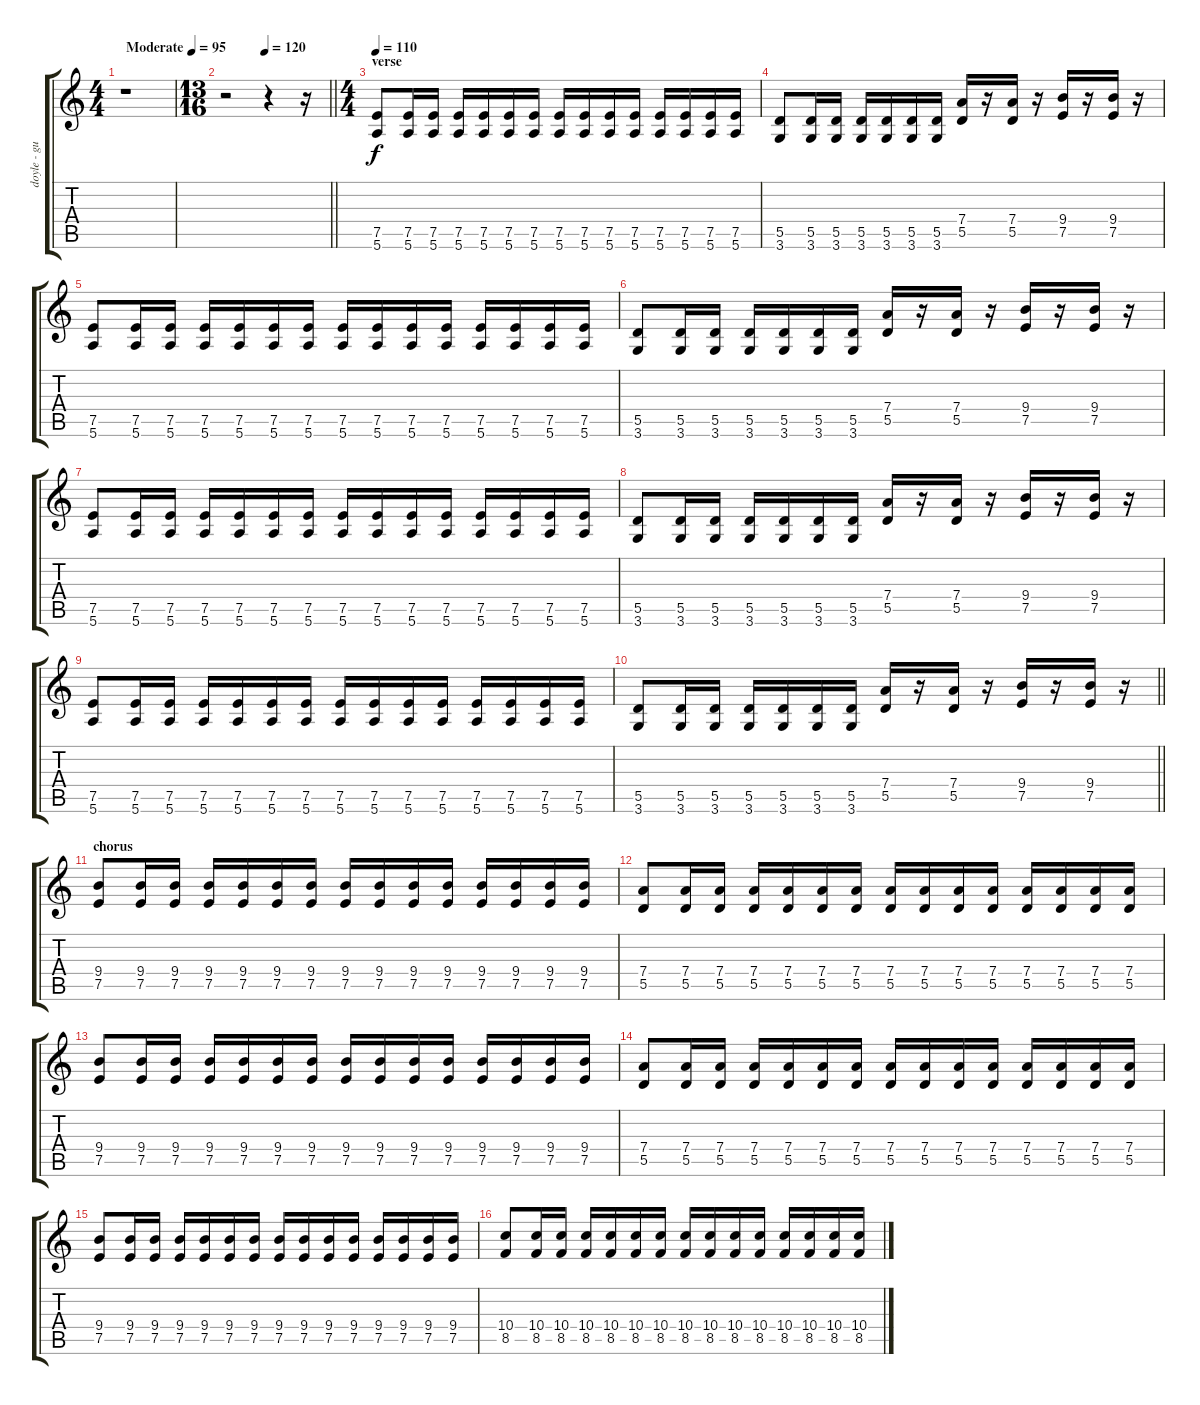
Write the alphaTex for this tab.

\track ("doyle - guitar" "doyle - gu") {instrument distortionguitar}
\staff {score tabs}
\tuning (E4 B3 G3 D3 A2 E2) {hide}
\ts (4 4)
\tempo (95 "Moderate")
\clef g2
\ks c
r.1{dy f instrument distortionguitar} |
\ts (13 16)
\tempo (120 0.38461538461538464)
\barLineRight lightlight
r.2 r.4 r.16 |
\ts (4 4)
\section ("" "verse")
\tempo 110
(7.5 5.6).8 (7.5 5.6).16 (7.5 5.6).16 (7.5 5.6).16 (7.5 5.6).16 (7.5 5.6).16 (7.5 5.6).16 (7.5 5.6).16 (7.5 5.6).16 (7.5 5.6).16 (7.5 5.6).16 (7.5 5.6).16 (7.5 5.6).16 (7.5 5.6).16 (7.5 5.6).16 |
(5.5 3.6).8 (5.5 3.6).16 (5.5 3.6).16 (5.5 3.6).16 (5.5 3.6).16 (5.5 3.6).16 (5.5 3.6).16 (7.4 5.5).16 r.16 (7.4 5.5).16 r.16 (9.4 7.5).16 r.16 (9.4 7.5).16 r.16 |
(7.5 5.6).8 (7.5 5.6).16 (7.5 5.6).16 (7.5 5.6).16 (7.5 5.6).16 (7.5 5.6).16 (7.5 5.6).16 (7.5 5.6).16 (7.5 5.6).16 (7.5 5.6).16 (7.5 5.6).16 (7.5 5.6).16 (7.5 5.6).16 (7.5 5.6).16 (7.5 5.6).16 |
(5.5 3.6).8 (5.5 3.6).16 (5.5 3.6).16 (5.5 3.6).16 (5.5 3.6).16 (5.5 3.6).16 (5.5 3.6).16 (7.4 5.5).16 r.16 (7.4 5.5).16 r.16 (9.4 7.5).16 r.16 (9.4 7.5).16 r.16 |
(7.5 5.6).8 (7.5 5.6).16 (7.5 5.6).16 (7.5 5.6).16 (7.5 5.6).16 (7.5 5.6).16 (7.5 5.6).16 (7.5 5.6).16 (7.5 5.6).16 (7.5 5.6).16 (7.5 5.6).16 (7.5 5.6).16 (7.5 5.6).16 (7.5 5.6).16 (7.5 5.6).16 |
(5.5 3.6).8 (5.5 3.6).16 (5.5 3.6).16 (5.5 3.6).16 (5.5 3.6).16 (5.5 3.6).16 (5.5 3.6).16 (7.4 5.5).16 r.16 (7.4 5.5).16 r.16 (9.4 7.5).16 r.16 (9.4 7.5).16 r.16 |
(7.5 5.6).8 (7.5 5.6).16 (7.5 5.6).16 (7.5 5.6).16 (7.5 5.6).16 (7.5 5.6).16 (7.5 5.6).16 (7.5 5.6).16 (7.5 5.6).16 (7.5 5.6).16 (7.5 5.6).16 (7.5 5.6).16 (7.5 5.6).16 (7.5 5.6).16 (7.5 5.6).16 |
\barLineRight lightlight
(5.5 3.6).8 (5.5 3.6).16 (5.5 3.6).16 (5.5 3.6).16 (5.5 3.6).16 (5.5 3.6).16 (5.5 3.6).16 (7.4 5.5).16 r.16 (7.4 5.5).16 r.16 (9.4 7.5).16 r.16 (9.4 7.5).16 r.16 |
\section ("" "chorus")
(9.4 7.5).8 (9.4 7.5).16 (9.4 7.5).16 (9.4 7.5).16 (9.4 7.5).16 (9.4 7.5).16 (9.4 7.5).16 (9.4 7.5).16 (9.4 7.5).16 (9.4 7.5).16 (9.4 7.5).16 (9.4 7.5).16 (9.4 7.5).16 (9.4 7.5).16 (9.4 7.5).16 |
(7.4 5.5).8 (7.4 5.5).16 (7.4 5.5).16 (7.4 5.5).16 (7.4 5.5).16 (7.4 5.5).16 (7.4 5.5).16 (7.4 5.5).16 (7.4 5.5).16 (7.4 5.5).16 (7.4 5.5).16 (7.4 5.5).16 (7.4 5.5).16 (7.4 5.5).16 (7.4 5.5).16 |
(9.4 7.5).8 (9.4 7.5).16 (9.4 7.5).16 (9.4 7.5).16 (9.4 7.5).16 (9.4 7.5).16 (9.4 7.5).16 (9.4 7.5).16 (9.4 7.5).16 (9.4 7.5).16 (9.4 7.5).16 (9.4 7.5).16 (9.4 7.5).16 (9.4 7.5).16 (9.4 7.5).16 |
(7.4 5.5).8 (7.4 5.5).16 (7.4 5.5).16 (7.4 5.5).16 (7.4 5.5).16 (7.4 5.5).16 (7.4 5.5).16 (7.4 5.5).16 (7.4 5.5).16 (7.4 5.5).16 (7.4 5.5).16 (7.4 5.5).16 (7.4 5.5).16 (7.4 5.5).16 (7.4 5.5).16 |
(9.4 7.5).8 (9.4 7.5).16 (9.4 7.5).16 (9.4 7.5).16 (9.4 7.5).16 (9.4 7.5).16 (9.4 7.5).16 (9.4 7.5).16 (9.4 7.5).16 (9.4 7.5).16 (9.4 7.5).16 (9.4 7.5).16 (9.4 7.5).16 (9.4 7.5).16 (9.4 7.5).16 |
(10.4 8.5).8 (10.4 8.5).16 (10.4 8.5).16 (10.4 8.5).16 (10.4 8.5).16 (10.4 8.5).16 (10.4 8.5).16 (10.4 8.5).16 (10.4 8.5).16 (10.4 8.5).16 (10.4 8.5).16 (10.4 8.5).16 (10.4 8.5).16 (10.4 8.5).16 (10.4 8.5).16
